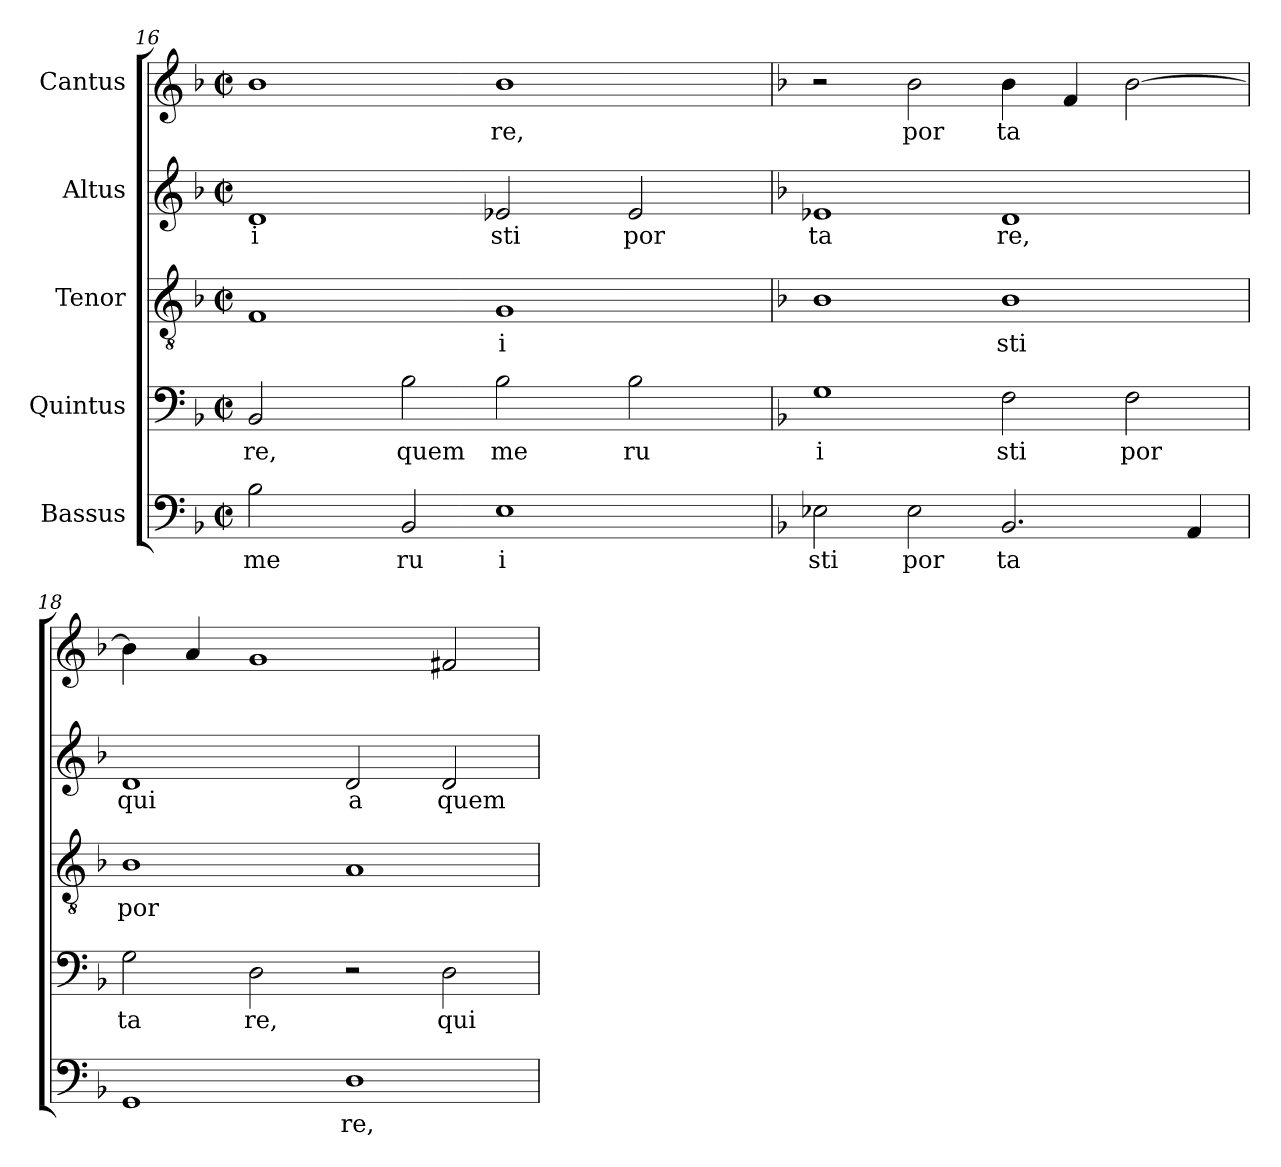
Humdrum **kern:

**kern	**text	**kern	**text	**kern	**text	**kern	**text	**kern	**text
*part5	*part5	*part4	*part4	*part3	*part3	*part2	*part2	*part1	*part1
*staff5	*staff5	*staff4	*staff4	*staff3	*staff3	*staff2	*staff2	*staff1	*staff1
*I"Bassus	*	*I"Quintus	*	*I"Tenor	*	*I"Altus	*	*I"Cantus	*
!!LO:PB:g=z
*clefF4	*	*clefF4	*	*clefGv2	*	*clefG2	*	*clefG2	*
*k[b-]	*	*k[b-]	*	*k[b-]	*	*k[b-]	*	*k[b-]	*
*F:	*	*F:	*	*F:	*	*F:	*	*F:	*
*M2/2	*	*M2/2	*	*M2/2	*	*M2/2	*	*M2/2	*
*met(c|)	*	*met(c|)	*	*met(c|)	*	*met(c|)	*	*met(c|)	*
=16	=16	=16	=16	=16	=16	=16	=16	=16	=16
!	!LO:LY:b:cj	!	!LO:LY:b:cj	!	!	!	!LO:LY:b:cj	!	!
*	*	*	*	*^	*	*	*	*^	*
2B-\	me	2BB-/	-re,	1F	4.ryy	.	1d	i	1b-	4ryy	.
.	.	.	.	.	.	.	.	.	.	16.ryy	.
.	.	.	.	.	.	.	.	.	.	1ryy	.
.	.	.	.	.	1ryy	.	.	.	.	.	.
!	!LO:LY:b:cj	!	!LO:LY:b:cj	!	!	!	!	!	!	!	!
2BB-/	ru	2B-\	quem	.	.	.	.	.	.	.	.
!	!LO:LY:b:cj	!	!LO:LY:b:cj	!	!	!LO:LY:b:rj	!	!LO:LY:b:cj	!	!	!LO:LY:b:cj
1E	i	2B-\	me	1G	.	-i	2e-X/	sti	1b-	.	re,
.	.	.	.	.	.	.	.	.	.	2ryy	.
.	.	.	.	.	2ryy	.	.	.	.	.	.
!	!	!	!LO:LY:b:cj	!	!	!	!	!LO:LY:b:cj	!	!	!
.	.	2B-\	ru	.	.	.	2e-/	por	.	.	.
.	.	.	.	.	.	.	.	.	.	8ryy	.
.	.	.	.	.	8ryy	.	.	.	.	.	.
.	.	.	.	.	.	.	.	.	.	32ryy	.
*	*	*	*	*v	*v	*	*	*	*v	*v	*
=17	=17	=17	=17	=17	=17	=17	=17	=17	=17
*k[b-]	*	*	*	*	*	*	*	*	*
*F:	*	*	*	*	*	*	*	*	*
*	*	*	*	*^	*	*	*	*^	*
!	!LO:LY:b:cj	!	!LO:LY:b:cj	!	!	!	!	!LO:LY:b:cj	!	!	!
*	*	*	*	*v	*v	*	*	*	*v	*v	*
2E-\	sti	1G	i	1B-	.	1e-X	ta	2r	.
!	!LO:LY:b:cj	!	!	!	!	!	!	!	!LO:LY:b:cj
2E-\	por	.	.	.	.	.	.	2b-\	por
!	!LO:LY:b:cj	!	!LO:LY:b:cj	!	!LO:LY:b:cj	!	!LO:LY:b:cj	!	!LO:LY:b:cj
2.BB-/	ta	2F\	sti	1B-	sti	1d	re,	4b-\	ta
.	.	.	.	.	.	.	.	4f/	.
!	!	!	!LO:LY:b:cj	!	!	!	!	!	!
.	.	2F\	por	.	.	.	.	[>2b-\	.
4AA/	.	.	.	.	.	.	.	.	.
=18	=18	=18	=18	=18	=18	=18	=18	=18	=18
!	!	!	!LO:LY:b:cj	!	!LO:LY:b:cj	!	!LO:LY:b:cj	!	!
1GG	.	2G\	ta	1B-	por	1d	qui	4b-\]	.
.	.	.	.	.	.	.	.	4a/	.
!	!	!	!LO:LY:b:cj	!	!	!	!	!	!
.	.	2D\	re,	.	.	.	.	1g	.
!	!LO:LY:b:cj	!	!	!	!	!	!LO:LY:b:cj	!	!
1D	re,	2r	.	1A	.	2d/	a	.	.
!	!	!	!LO:LY:b:cj	!	!	!	!LO:LY:b:cj	!	!
.	.	2D\	qui	.	.	2d/	quem	2f#/	.
=	=	=	=	=	=	=	=	=	=
*-	*-	*-	*-	*-	*-	*-	*-	*-	*-
